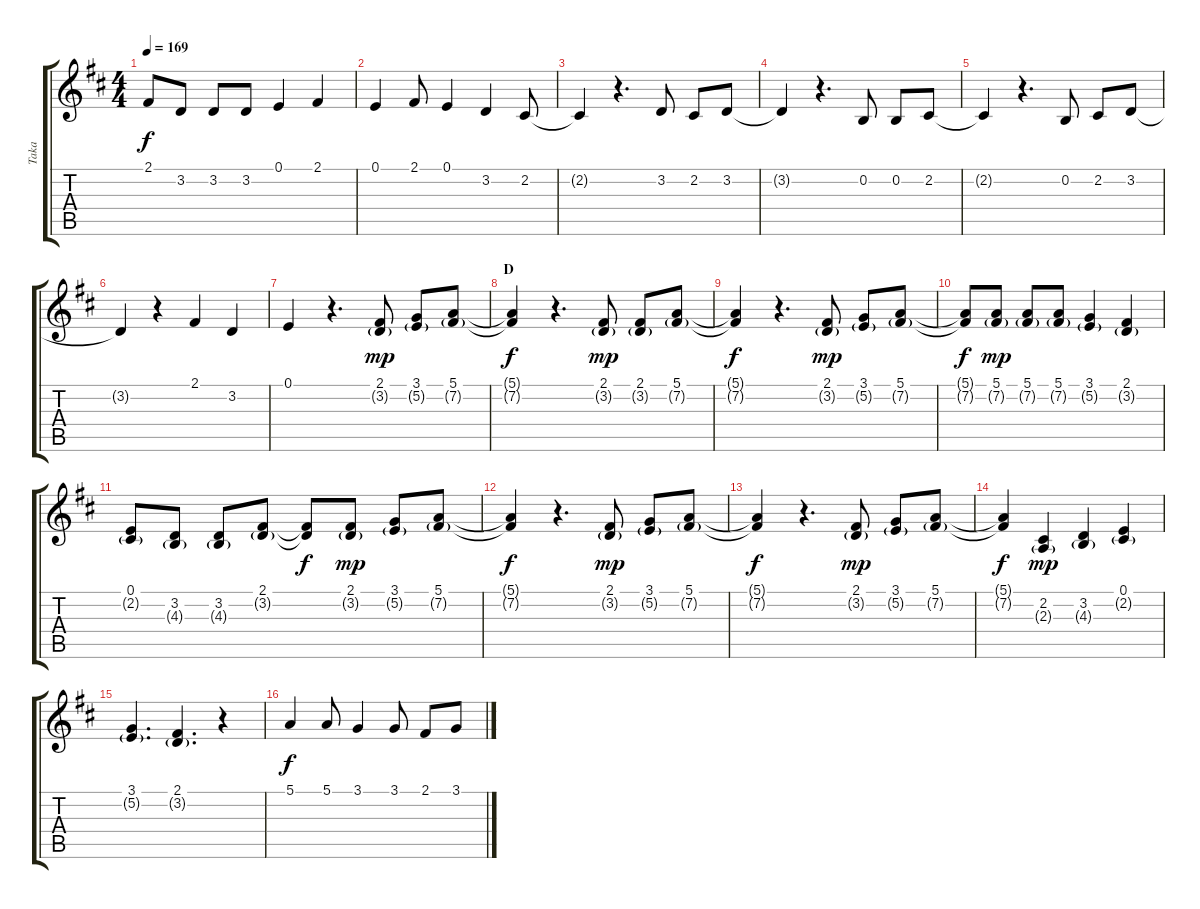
\track ("Taka" "Taka") {instrument lead1square}
\staff {score tabs}
\tuning (E4 B3 G3 D3 A2 E2) {hide}
\ts (4 4)
\tempo 169
\clef g2
\ks d
2.1{t}.8{dy f} 3.2.8 3.2.8 3.2.8 0.1.4 2.1.4 |
0.1.4 2.1.8 0.1.4 3.2.4 2.2.8 |
2.2{t}.4 r.4{d} 3.2.8 2.2.8 3.2.8 |
3.2{t}.4 r.4{d} 0.2.8 0.2.8 2.2.8 |
2.2{t}.4 r.4{d} 0.2.8 2.2.8 3.2.8 |
3.2{t}.4 r.4 2.1.4 3.2.4 |
0.1.4 r.4{d} (2.1 3.2{g}).8{dy mp} (3.1 5.2{g}).8 (5.1 7.2{g}).8 |
\section ("" "D")
(5.1{t} 7.2{t}).4{dy f} r.4{d} (2.1 3.2{g}).8{dy mp} (2.1 3.2{g}).8 (5.1 7.2{g}).8 |
(5.1{t} 7.2{t}).4{dy f} r.4{d} (2.1 3.2{g}).8{dy mp} (3.1 5.2{g}).8 (5.1 7.2{g}).8 |
(5.1{t} 7.2{t}).8{dy f} (5.1 7.2{g}).8{dy mp} (5.1 7.2{g}).8 (5.1 7.2{g}).8 (3.1 5.2{g}).4 (2.1 3.2{g}).4 |
(0.1 2.2{g}).8 (3.2 4.3{g}).8 (3.2 4.3{g}).8 (2.1 3.2{g}).8 (2.1{t} 3.2{t}).8{dy f} (2.1 3.2{g}).8{dy mp} (3.1 5.2{g}).8 (5.1 7.2{g}).8 |
(5.1{t} 7.2{t}).4{dy f} r.4{d} (2.1 3.2{g}).8{dy mp} (3.1 5.2{g}).8 (5.1 7.2{g}).8 |
(5.1{t} 7.2{t}).4{dy f} r.4{d} (2.1 3.2{g}).8{dy mp} (3.1 5.2{g}).8 (5.1 7.2{g}).8 |
(5.1{t} 7.2{t}).4{dy f} (2.2 2.3{g}).4{dy mp} (3.2 4.3{g}).4 (0.1 2.2{g}).4 |
(3.1 5.2{g}).4{d} (2.1 3.2{g}).4{d} r.4 |
5.1.4{dy f} 5.1.8 3.1.4 3.1.8 2.1.8 3.1.8
